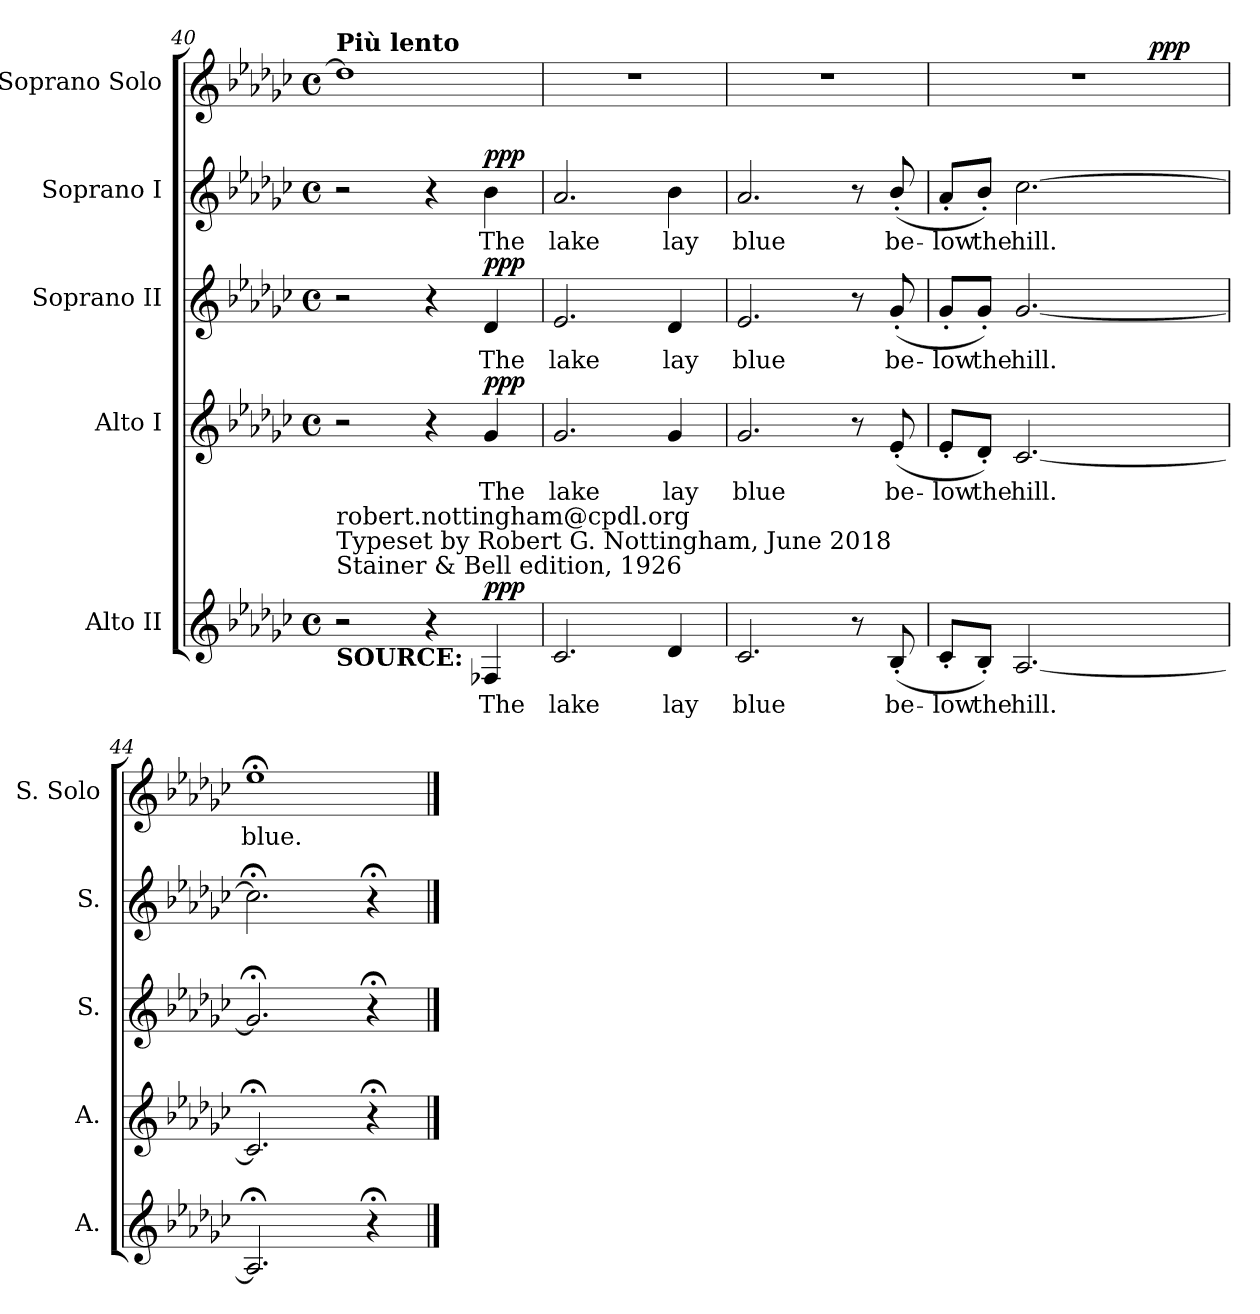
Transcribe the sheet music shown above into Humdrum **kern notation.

**kern	**text	**dynam	**kern	**text	**dynam	**kern	**text	**dynam	**kern	**text	**dynam	**kern	**text	**dynam
*part5	*part5	*part5	*part4	*part4	*part4	*part3	*part3	*part3	*part2	*part2	*part2	*part1	*part1	*part1
*staff5	*staff5	*staff5	*staff4	*staff4	*staff4	*staff3	*staff3	*staff3	*staff2	*staff2	*staff2	*staff1	*staff1	*staff1
*I"Alto II	*	*	*I"Alto I	*	*	*I"Soprano II	*	*	*I"Soprano I	*	*	*I"Soprano Solo	*	*
*I'A.	*	*	*I'A.	*	*	*I'S.	*	*	*I'S.	*	*	*I'S. Solo	*	*
!!LO:LB:g=z
*clefG2	*	*	*clefG2	*	*	*clefG2	*	*	*clefG2	*	*	*clefG2	*	*
*k[b-e-a-d-g-c-]	*	*	*k[b-e-a-d-g-c-]	*	*	*k[b-e-a-d-g-c-]	*	*	*k[b-e-a-d-g-c-]	*	*	*k[b-e-a-d-g-c-]	*	*
*e-:	*	*	*e-:	*	*	*e-:	*	*	*e-:	*	*	*e-:	*	*
*M4/4	*	*	*M4/4	*	*	*M4/4	*	*	*M4/4	*	*	*M4/4	*	*
*met(c)	*	*	*met(c)	*	*	*met(c)	*	*	*met(c)	*	*	*met(c)	*	*
=40	=40	=40	=40	=40	=40	=40	=40	=40	=40	=40	=40	=40	=40	=40
!	!	!	!	!	!	!	!	!	!	!	!	!LO:TX:a:B:t=Più lento	!	!
!LO:TX:b:B:t=SOURCE&colon;	!	!	!	!	!	!	!	!	!	!	!	!	!	!
!LO:TX:t=Stainer & Bell edition, 1926	!	!	!	!	!	!	!	!	!	!	!	!	!	!
!LO:TX:t=Typeset by Robert G. Nottingham, June 2018	!	!	!	!	!	!	!	!	!	!	!	!	!	!
!LO:TX:t=robert.nottingham@cpdl.org	!	!	!	!	!	!	!	!	!	!	!	!	!	!
2r	.	.	2r	.	.	2r	.	.	2r	.	.	1dd-i]	.	.
4r	.	.	4r	.	.	4r	.	.	4r	.	.	.	.	.
!	!LO:LY:b:color=#000000	!	!	!	!	!	!	!	!	!	!	!	!	!
!	!	!	!	!LO:LY:b:color=#000000	!	!	!	!	!	!	!	!	!	!
!	!	!	!	!	!	!	!LO:LY:b:color=#000000	!	!	!	!	!	!	!
!	!	!	!	!	!	!	!	!	!	!LO:LY:b:color=#000000	!	!	!	!
4F-Xi/	The	ppp	4g-i/	The	ppp	4d-i/	The	ppp	4b-i\	The	ppp	.	.	.
=41	=41	=41	=41	=41	=41	=41	=41	=41	=41	=41	=41	=41	=41	=41
!	!LO:LY:b:color=#000000	!	!	!	!	!	!	!	!	!	!	!	!	!
!	!	!	!	!LO:LY:b:color=#000000	!	!	!	!	!	!	!	!	!	!
!	!	!	!	!	!	!	!LO:LY:b:color=#000000	!	!	!	!	!	!	!
!	!	!	!	!	!	!	!	!	!	!LO:LY:b:color=#000000	!	!	!	!
2.c-i/	lake	.	2.g-i/	lake	.	2.e-i/	lake	.	2.a-i/	lake	.	1r	.	.
!	!LO:LY:b:color=#000000	!	!	!	!	!	!	!	!	!	!	!	!	!
!	!	!	!	!LO:LY:b:color=#000000	!	!	!	!	!	!	!	!	!	!
!	!	!	!	!	!	!	!LO:LY:b:color=#000000	!	!	!	!	!	!	!
!	!	!	!	!	!	!	!	!	!	!LO:LY:b:color=#000000	!	!	!	!
4d-i/	lay	.	4g-i/	lay	.	4d-i/	lay	.	4b-i\	lay	.	.	.	.
=42	=42	=42	=42	=42	=42	=42	=42	=42	=42	=42	=42	=42	=42	=42
!	!LO:LY:b:color=#000000	!	!	!	!	!	!	!	!	!	!	!	!	!
!	!	!	!	!LO:LY:b:color=#000000	!	!	!	!	!	!	!	!	!	!
!	!	!	!	!	!	!	!LO:LY:b:color=#000000	!	!	!	!	!	!	!
!	!	!	!	!	!	!	!	!	!	!LO:LY:b:color=#000000	!	!	!	!
2.c-i/	blue	.	2.g-i/	blue	.	2.e-i/	blue	.	2.a-i/	blue	.	1r	.	.
8r	.	.	8r	.	.	8r	.	.	8r	.	.	.	.	.
!	!LO:LY:b:color=#000000	!	!	!	!	!	!	!	!	!	!	!	!	!
!	!	!	!	!LO:LY:b:color=#000000	!	!	!	!	!	!	!	!	!	!
!	!	!	!	!	!	!	!LO:LY:b:color=#000000	!	!	!	!	!	!	!
!	!	!	!	!	!	!	!	!	!	!LO:LY:b:color=#000000	!	!	!	!
(8B-'i/	be-	.	(8e-'i/	be-	.	(8g-'i/	be-	.	(8b-'i/	be-	.	.	.	.
=43	=43	=43	=43	=43	=43	=43	=43	=43	=43	=43	=43	=43	=43	=43
!	!LO:LY:b:color=#000000	!	!	!	!	!	!	!	!	!	!	!	!	!
!	!	!	!	!LO:LY:b:color=#000000	!	!	!	!	!	!	!	!	!	!
!	!	!	!	!	!	!	!LO:LY:b:color=#000000	!	!	!	!	!	!	!
!	!	!	!	!	!	!	!	!	!	!	!	!LO:TX:a:i:t=quasi niente	!	!
!	!	!	!	!	!	!	!	!	!	!LO:LY:b:color=#000000	!	!	!	!
*	*	*	*	*	*	*	*	*	*	*	*	*^	*	*
8c-'i/L	-low	.	8e-'i/L	-low	.	8g-'i/L	-low	.	8a-'i/L	-low	.	1r	2ryy	.	.
!	!LO:LY:b:color=#000000	!	!	!	!	!	!	!	!	!	!	!	!	!	!
!	!	!	!	!LO:LY:b:color=#000000	!	!	!	!	!	!	!	!	!	!	!
!	!	!	!	!	!	!	!LO:LY:b:color=#000000	!	!	!	!	!	!	!	!
!	!	!	!	!	!	!	!	!	!	!LO:LY:b:color=#000000	!	!	!	!	!
8B-'i/J)	the	.	8d-'i/J)	the	.	8g-'i/J)	the	.	8b-'i/J)	the	.	.	.	.	.
!	!LO:LY:b:color=#000000	!	!	!	!	!	!	!	!	!	!	!	!	!	!
!	!	!	!	!LO:LY:b:color=#000000	!	!	!	!	!	!	!	!	!	!	!
!	!	!	!	!	!	!	!LO:LY:b:color=#000000	!	!	!	!	!	!	!	!
!	!	!	!	!	!	!	!	!	!	!LO:LY:b:color=#000000	!	!	!	!	!
[<2.A-i/	hill.	.	[<2.c-i/	hill.	.	[<2.g-i/	hill.	.	[>2.cc-i\	hill.	.	.	.	.	.
.	.	.	.	.	.	.	.	.	.	.	.	.	8ryy	.	.
.	.	.	.	.	.	.	.	.	.	.	.	.	16ryy	.	.
.	.	.	.	.	.	.	.	.	.	.	.	.	64ryy	.	.
.	.	.	.	.	.	.	.	.	.	.	.	.	4ryy	.	ppp
.	.	.	.	.	.	.	.	.	.	.	.	.	32.ryy	.	.
*	*	*	*	*	*	*	*	*	*	*	*	*v	*v	*	*
=44	=44	=44	=44	=44	=44	=44	=44	=44	=44	=44	=44	=44	=44	=44
*	*	*	*	*	*	*	*	*	*	*	*	*^	*	*
!	!	!	!	!	!	!	!	!	!	!	!	!	!	!LO:LY:b:color=#000000	!
*	*	*	*	*	*	*	*	*	*	*	*	*v	*v	*	*
2.A-;i/]	.	.	2.c-;i/]	.	.	2.g-;i/]	.	.	2.cc-;i\]	.	.	1ee-;i	blue.	.
4r;	.	.	4r;	.	.	4r;	.	.	4r;	.	.	.	.	.
==	==	==	==	==	==	==	==	==	==	==	==	==	==	==
*-	*-	*-	*-	*-	*-	*-	*-	*-	*-	*-	*-	*-	*-	*-
